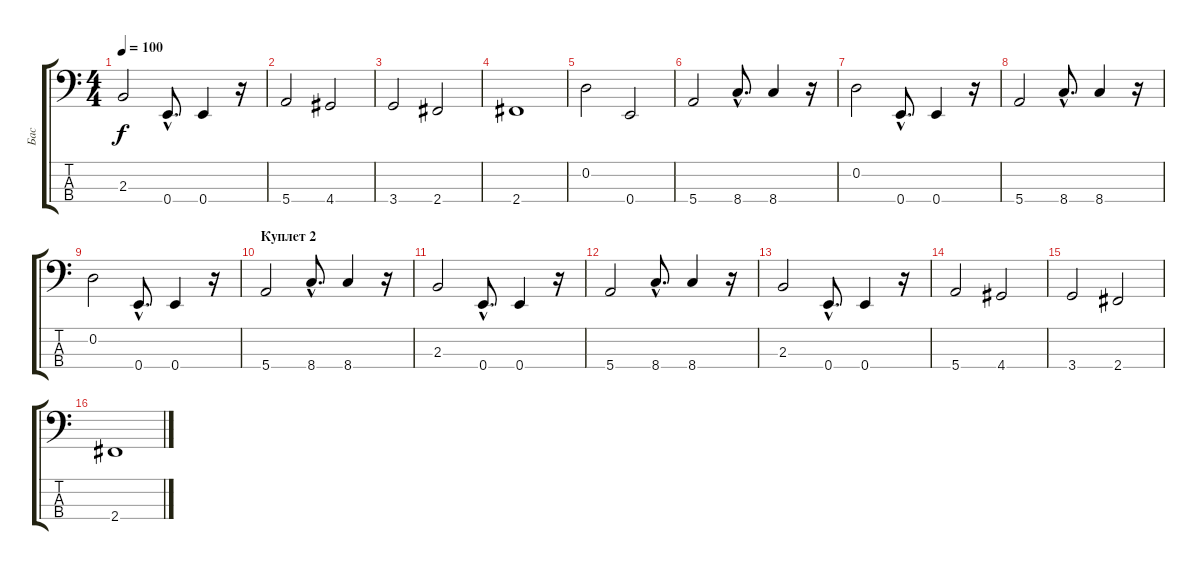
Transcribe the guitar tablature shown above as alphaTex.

\track ("Бас" "Бас") {instrument electricbassfinger}
\staff {score tabs}
\tuning (G2 D2 A1 E1) {hide}
\ts (4 4)
\tempo 100
\clef f4
\ks c
2.3.2{dy f} 0.4{hac}.8{d} 0.4.4 r.16 |
5.4.2 4.4.2 |
3.4.2 2.4.2 |
2.4.1 |
0.2.2 0.4.2 |
5.4.2 8.4{hac}.8{d} 8.4.4 r.16 |
0.2.2 0.4{hac}.8{d} 0.4.4 r.16 |
5.4.2 8.4{hac}.8{d} 8.4.4 r.16 |
0.2.2 0.4{hac}.8{d} 0.4.4 r.16 |
\section ("" "Куплет 2")
5.4.2 8.4{hac}.8{d} 8.4.4 r.16 |
2.3.2 0.4{hac}.8{d} 0.4.4 r.16 |
5.4.2 8.4{hac}.8{d} 8.4.4 r.16 |
2.3.2 0.4{hac}.8{d} 0.4.4 r.16 |
5.4.2 4.4.2 |
3.4.2 2.4.2 |
2.4.1
